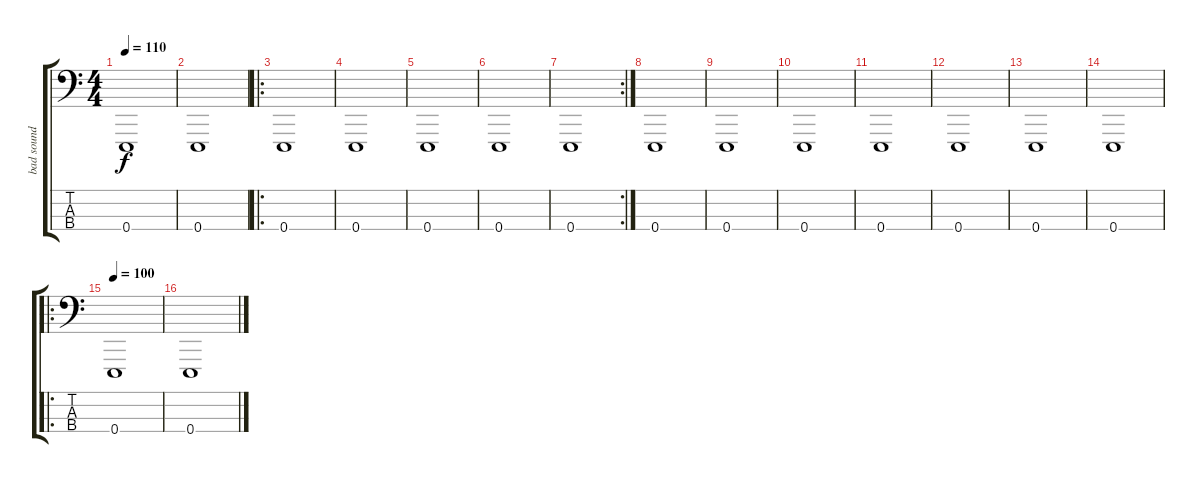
\track ("bad sound" "bad sound") {instrument seashore}
\staff {score tabs}
\tuning (G2 D2 A1 E1) {hide}
\ts (4 4)
\tempo 110
\clef f4
\ks c
0.4.1{dy f} |
0.4.1 |
\ro
0.4.1 |
0.4.1 |
0.4.1 |
0.4.1 |
\rc 2
0.4.1 |
0.4.1 |
0.4.1 |
0.4.1 |
0.4.1 |
0.4.1 |
0.4.1 |
0.4.1 |
\ro
\tempo 100
0.4.1 |
0.4.1
